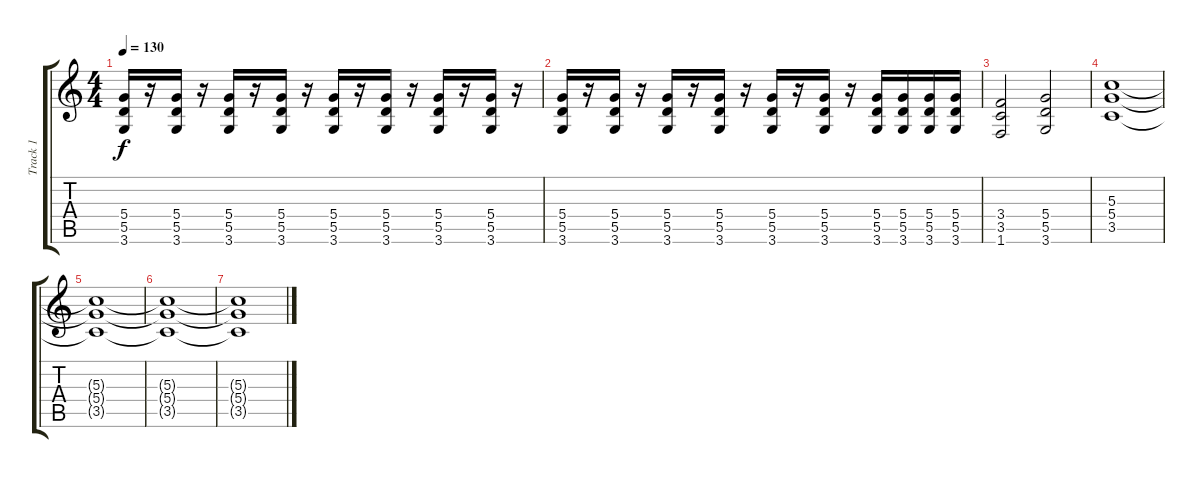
\track ("Track 1" "Track 1") {instrument distortionguitar}
\staff {score tabs}
\tuning (E4 B3 G3 D3 A2 E2) {hide}
\ts (4 4)
\tempo 130
\clef g2
\ks c
(5.4 5.5 3.6).16{dy f} r.16 (5.4 5.5 3.6).16 r.16 (5.4 5.5 3.6).16 r.16 (5.4 5.5 3.6).16 r.16 (5.4 5.5 3.6).16 r.16 (5.4 5.5 3.6).16 r.16 (5.4 5.5 3.6).16 r.16 (5.4 5.5 3.6).16 r.16 |
(5.4 5.5 3.6).16 r.16 (5.4 5.5 3.6).16 r.16 (5.4 5.5 3.6).16 r.16 (5.4 5.5 3.6).16 r.16 (5.4 5.5 3.6).16 r.16 (5.4 5.5 3.6).16 r.16 (5.4 5.5 3.6).16 (5.4 5.5 3.6).16 (5.4 5.5 3.6).16 (5.4 5.5 3.6).16 |
(3.4 3.5 1.6).2 (5.4 5.5 3.6).2 |
(5.3 5.4 3.5).1 |
(5.3{t} 5.4{t} 3.5{t}).1 |
(5.3{t} 5.4{t} 3.5{t}).1 |
(5.3{t} 5.4{t} 3.5{t}).1
